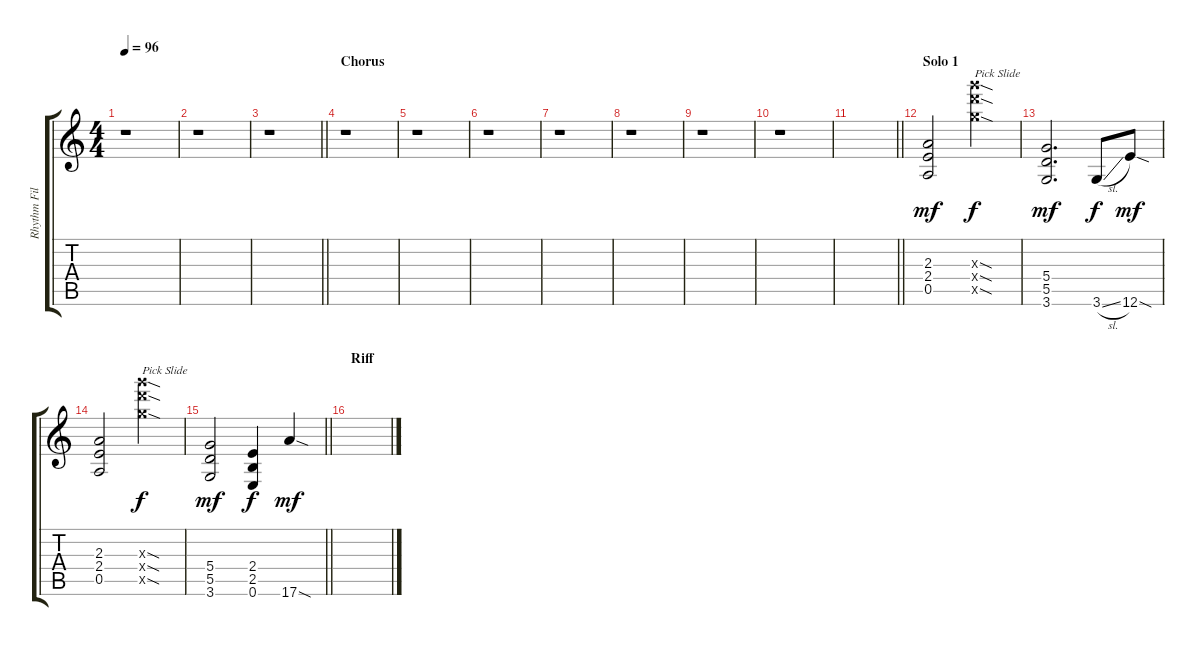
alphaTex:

\track ("Rhythm Fills" "Rhythm Fil") {instrument distortionguitar}
\staff {score tabs}
\tuning (E4 B3 G3 D3 A2 E2) {hide}
\ts (4 4)
\tempo 96
\clef g2
\ks c
r.1{dy mf} |
r.1 |
\barLineRight lightlight
r.1 |
\section ("" "Chorus")
r.1 |
r.1 |
r.1 |
r.1 |
r.1 |
r.1 |
r.1 |
\barLineRight lightlight
|
\section ("" "Solo 1")
(2.3 2.4 0.5).2 (24.3{sod x} 24.4{sod x} 22.5{sod x}).2{txt "Pick Slide" dy f} |
(5.4 5.5 3.6).2{d dy mf} 3.6{sl}.8{dy f} 12.6{sod}.8{dy mf} |
(2.3 2.4 0.5).2 (24.3{sod x} 24.4{sod x} 22.5{sod x}).2{txt "Pick Slide" dy f} |
\barLineRight lightlight
(5.4 5.5 3.6).2{dy mf} (2.4 2.5 0.6).4{dy f} 17.6{sod}.4{dy mf} |
\section ("" "Riff")
